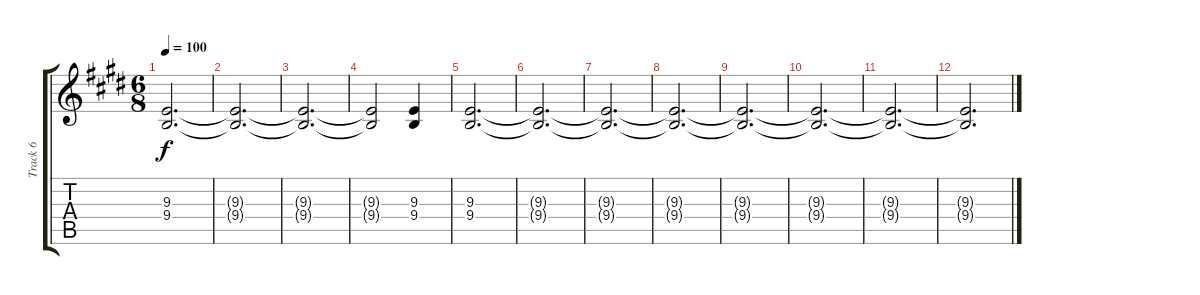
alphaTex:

\track ("Track 6" "Track 6") {instrument flute}
\staff {score tabs}
\tuning (E4 B3 G3 D3 A2 E2) {hide}
\ts (6 8)
\tempo 100
\clef g2
\ks c#minor
(9.3 9.4).2{d dy f} |
(9.3{t} 9.4{t}).2{d} |
(9.3{t} 9.4{t}).2{d} |
(9.3{t} 9.4{t}).2 (9.3 9.4).4 |
(9.3 9.4).2{d} |
(9.3{t} 9.4{t}).2{d} |
(9.3{t} 9.4{t}).2{d} |
(9.3{t} 9.4{t}).2{d} |
(9.3{t} 9.4{t}).2{d} |
(9.3{t} 9.4{t}).2{d} |
(9.3{t} 9.4{t}).2{d} |
(9.3{t} 9.4{t}).2{d}
